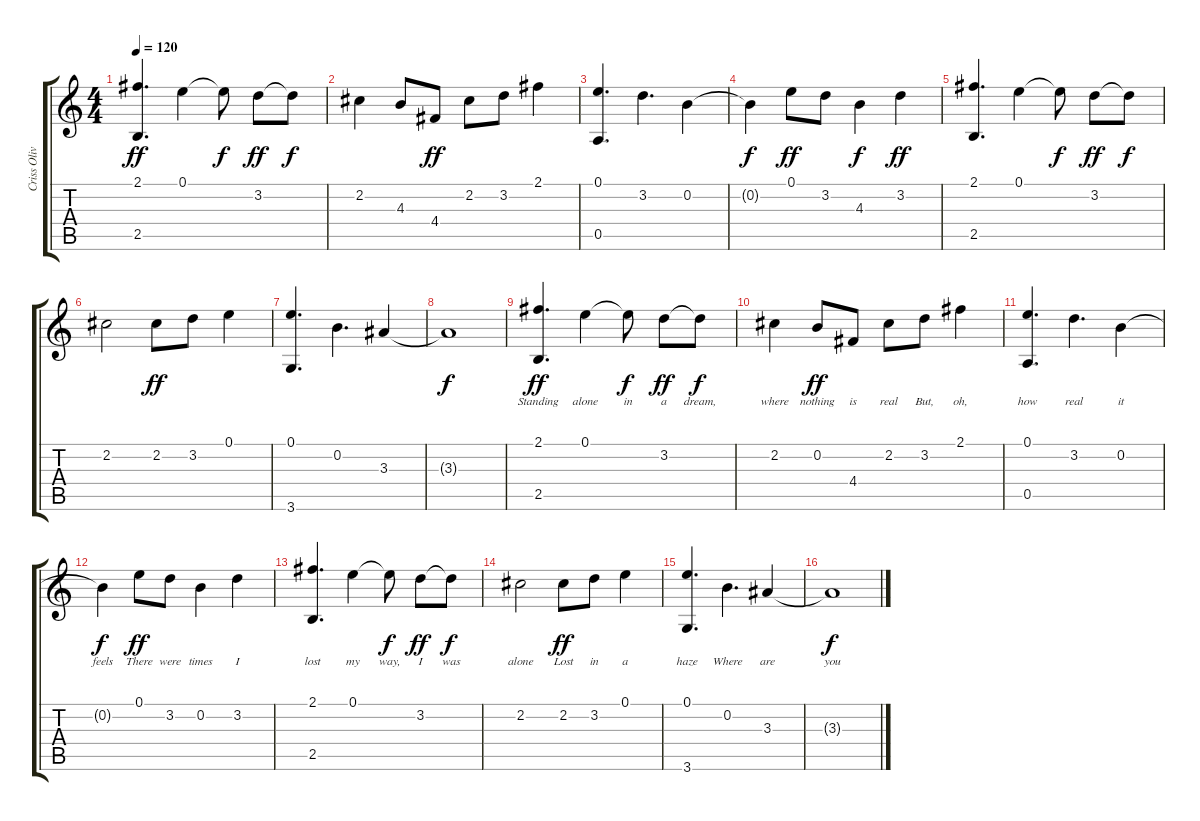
\track ("Criss Oliva 1" "Criss Oliv") {instrument acousticguitarnylon}
\staff {score tabs}
\tuning (E4 B3 G3 D3 A2 E2) {hide}
\ts (4 4)
\tempo 120
\clef g2
\ks c
(2.1 2.5).4{d dy ff instrument acousticguitarnylon} 0.1.4 0.1{t}.8{dy f} 3.2.8{dy ff} 3.2{t}.8{dy f} |
2.2.4 4.3.8 4.4.8{dy ff} 2.2.8 3.2.8 2.1.4 |
(0.1 0.5).4{d} 3.2.4{d} 0.2.4 |
0.2{t}.4{dy f} 0.1.8{dy ff} 3.2.8 4.3.4{dy f} 3.2.4{dy ff} |
(2.1 2.5).4{d} 0.1.4 0.1{t}.8{dy f} 3.2.8{dy ff} 3.2{t}.8{dy f} |
2.2.2 2.2.8{dy ff} 3.2.8 0.1.4 |
(0.1 3.6).4{d} 0.2.4{d} 3.3.4 |
3.3{t}.1{dy f} |
(2.1 2.5).4{d lyrics (0 "Standing") lyrics (1 "") lyrics (2 "") lyrics (3 "") lyrics (4 "") dy ff} 0.1.4{lyrics (0 "alone") lyrics (1 "") lyrics (2 "") lyrics (3 "") lyrics (4 "")} 0.1{t}.8{lyrics (0 "in") lyrics (1 "") lyrics (2 "") lyrics (3 "") lyrics (4 "") dy f} 3.2.8{lyrics (0 "a") lyrics (1 "") lyrics (2 "") lyrics (3 "") lyrics (4 "") dy ff} 3.2{t}.8{lyrics (0 "dream,") lyrics (1 "") lyrics (2 "") lyrics (3 "") lyrics (4 "") dy f} |
2.2.4{lyrics (0 "where") lyrics (1 "") lyrics (2 "") lyrics (3 "") lyrics (4 "")} 0.2.8{lyrics (0 "nothing") lyrics (1 "") lyrics (2 "") lyrics (3 "") lyrics (4 "") dy ff} 4.4.8{lyrics (0 "is") lyrics (1 "") lyrics (2 "") lyrics (3 "") lyrics (4 "")} 2.2.8{lyrics (0 "real") lyrics (1 "") lyrics (2 "") lyrics (3 "") lyrics (4 "")} 3.2.8{lyrics (0 "But,") lyrics (1 "") lyrics (2 "") lyrics (3 "") lyrics (4 "")} 2.1.4{lyrics (0 "oh,") lyrics (1 "") lyrics (2 "") lyrics (3 "") lyrics (4 "")} |
(0.1 0.5).4{d lyrics (0 "how") lyrics (1 "") lyrics (2 "") lyrics (3 "") lyrics (4 "")} 3.2.4{d lyrics (0 "real") lyrics (1 "") lyrics (2 "") lyrics (3 "") lyrics (4 "")} 0.2.4{lyrics (0 "it") lyrics (1 "") lyrics (2 "") lyrics (3 "") lyrics (4 "")} |
0.2{t}.4{lyrics (0 "feels") lyrics (1 "") lyrics (2 "") lyrics (3 "") lyrics (4 "") dy f} 0.1.8{lyrics (0 "There") lyrics (1 "") lyrics (2 "") lyrics (3 "") lyrics (4 "") dy ff} 3.2.8{lyrics (0 "were") lyrics (1 "") lyrics (2 "") lyrics (3 "") lyrics (4 "")} 0.2.4{lyrics (0 "times") lyrics (1 "") lyrics (2 "") lyrics (3 "") lyrics (4 "")} 3.2.4{lyrics (0 "I") lyrics (1 "") lyrics (2 "") lyrics (3 "") lyrics (4 "")} |
(2.1 2.5).4{d lyrics (0 "lost") lyrics (1 "") lyrics (2 "") lyrics (3 "") lyrics (4 "")} 0.1.4{lyrics (0 "my") lyrics (1 "") lyrics (2 "") lyrics (3 "") lyrics (4 "")} 0.1{t}.8{lyrics (0 "way,") lyrics (1 "") lyrics (2 "") lyrics (3 "") lyrics (4 "") dy f} 3.2.8{lyrics (0 "I") lyrics (1 "") lyrics (2 "") lyrics (3 "") lyrics (4 "") dy ff} 3.2{t}.8{lyrics (0 "was") lyrics (1 "") lyrics (2 "") lyrics (3 "") lyrics (4 "") dy f} |
2.2.2{lyrics (0 "alone") lyrics (1 "") lyrics (2 "") lyrics (3 "") lyrics (4 "")} 2.2.8{lyrics (0 "Lost") lyrics (1 "") lyrics (2 "") lyrics (3 "") lyrics (4 "") dy ff} 3.2.8{lyrics (0 "in") lyrics (1 "") lyrics (2 "") lyrics (3 "") lyrics (4 "")} 0.1.4{lyrics (0 "a") lyrics (1 "") lyrics (2 "") lyrics (3 "") lyrics (4 "")} |
(0.1 3.6).4{d lyrics (0 "haze") lyrics (1 "") lyrics (2 "") lyrics (3 "") lyrics (4 "")} 0.2.4{d lyrics (0 "Where") lyrics (1 "") lyrics (2 "") lyrics (3 "") lyrics (4 "")} 3.3.4{lyrics (0 "are") lyrics (1 "") lyrics (2 "") lyrics (3 "") lyrics (4 "")} |
3.3{t}.1{lyrics (0 "you") lyrics (1 "") lyrics (2 "") lyrics (3 "") lyrics (4 "") dy f}
